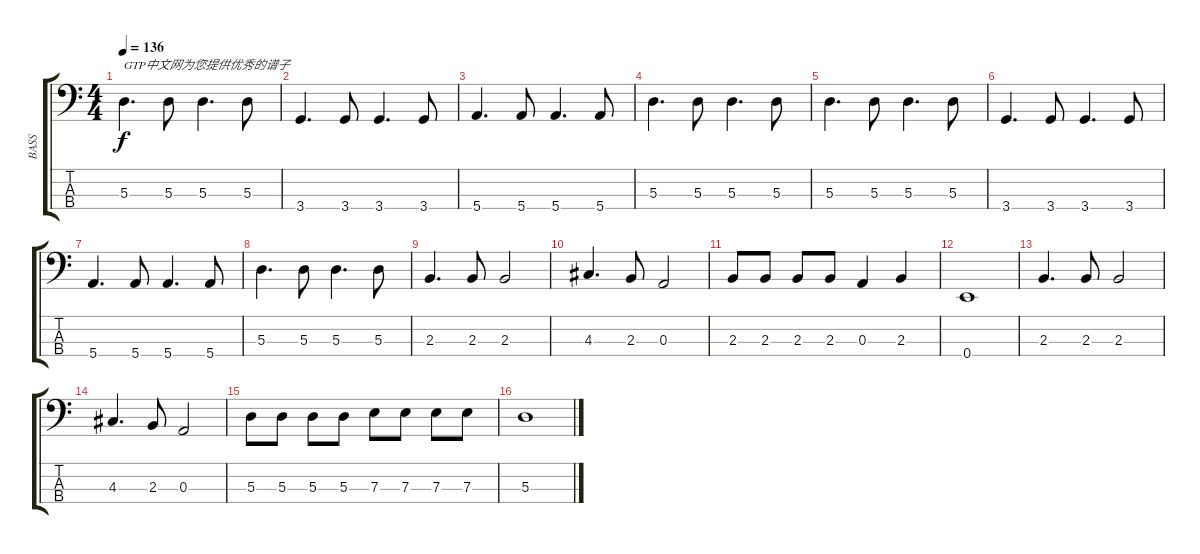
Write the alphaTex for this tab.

\track ("BASS" "BASS") {instrument fretlessbass}
\staff {score tabs}
\tuning (G2 D2 A1 E1) {hide}
\ts (4 4)
\tempo 136
\clef f4
\ks c
5.3.4{d txt "GTP中文网为您提供优秀的谱子" dy f} 5.3.8 5.3.4{d} 5.3.8 |
3.4.4{d} 3.4.8 3.4.4{d} 3.4.8 |
5.4.4{d} 5.4.8 5.4.4{d} 5.4.8 |
5.3.4{d} 5.3.8 5.3.4{d} 5.3.8 |
5.3.4{d} 5.3.8 5.3.4{d} 5.3.8 |
3.4.4{d} 3.4.8 3.4.4{d} 3.4.8 |
5.4.4{d} 5.4.8 5.4.4{d} 5.4.8 |
5.3.4{d} 5.3.8 5.3.4{d} 5.3.8 |
2.3.4{d} 2.3.8 2.3.2 |
4.3.4{d} 2.3.8 0.3.2 |
2.3.8 2.3.8 2.3.8 2.3.8 0.3.4 2.3.4 |
0.4.1 |
2.3.4{d} 2.3.8 2.3.2 |
4.3.4{d} 2.3.8 0.3.2 |
5.3.8 5.3.8 5.3.8 5.3.8 7.3.8 7.3.8 7.3.8 7.3.8 |
5.3.1
